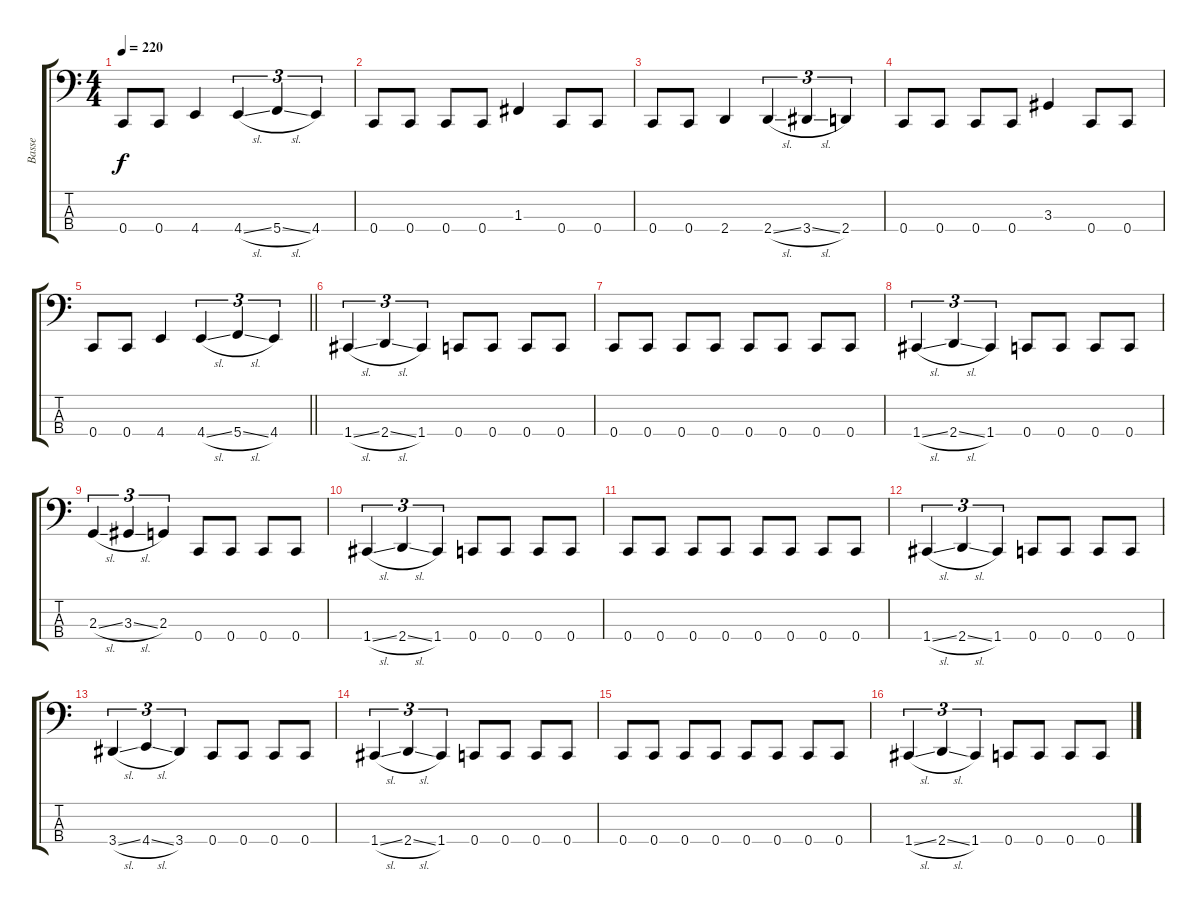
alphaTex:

\track ("Basse" "Basse") {instrument electricbasspick}
\staff {score tabs}
\tuning (Eb2 Bb1 F1 C1) {hide}
\ts (4 4)
\tempo 220
\clef f4
\ks c
0.4.8{dy f} 0.4.8 4.4.4 4.4{sl}.4{tu (3 2)} 5.4{sl}.4{tu (3 2)} 4.4.4{tu (3 2)} |
0.4.8 0.4.8 0.4.8 0.4.8 1.3.4 0.4.8 0.4.8 |
0.4.8 0.4.8 2.4.4 2.4{sl}.4{tu (3 2)} 3.4{sl}.4{tu (3 2)} 2.4.4{tu (3 2)} |
0.4.8 0.4.8 0.4.8 0.4.8 3.3.4 0.4.8 0.4.8 |
\barLineRight lightlight
0.4.8 0.4.8 4.4.4 4.4{sl}.4{tu (3 2)} 5.4{sl}.4{tu (3 2)} 4.4.4{tu (3 2)} |
1.4{sl}.4{tu (3 2)} 2.4{sl}.4{tu (3 2)} 1.4.4{tu (3 2)} 0.4.8 0.4.8 0.4.8 0.4.8 |
0.4.8 0.4.8 0.4.8 0.4.8 0.4.8 0.4.8 0.4.8 0.4.8 |
1.4{sl}.4{tu (3 2)} 2.4{sl}.4{tu (3 2)} 1.4.4{tu (3 2)} 0.4.8 0.4.8 0.4.8 0.4.8 |
2.3{sl}.4{tu (3 2)} 3.3{sl}.4{tu (3 2)} 2.3.4{tu (3 2)} 0.4.8 0.4.8 0.4.8 0.4.8 |
1.4{sl}.4{tu (3 2)} 2.4{sl}.4{tu (3 2)} 1.4.4{tu (3 2)} 0.4.8 0.4.8 0.4.8 0.4.8 |
0.4.8 0.4.8 0.4.8 0.4.8 0.4.8 0.4.8 0.4.8 0.4.8 |
1.4{sl}.4{tu (3 2)} 2.4{sl}.4{tu (3 2)} 1.4.4{tu (3 2)} 0.4.8 0.4.8 0.4.8 0.4.8 |
3.4{sl}.4{tu (3 2)} 4.4{sl}.4{tu (3 2)} 3.4.4{tu (3 2)} 0.4.8 0.4.8 0.4.8 0.4.8 |
1.4{sl}.4{tu (3 2)} 2.4{sl}.4{tu (3 2)} 1.4.4{tu (3 2)} 0.4.8 0.4.8 0.4.8 0.4.8 |
0.4.8 0.4.8 0.4.8 0.4.8 0.4.8 0.4.8 0.4.8 0.4.8 |
1.4{sl}.4{tu (3 2)} 2.4{sl}.4{tu (3 2)} 1.4.4{tu (3 2)} 0.4.8 0.4.8 0.4.8 0.4.8
